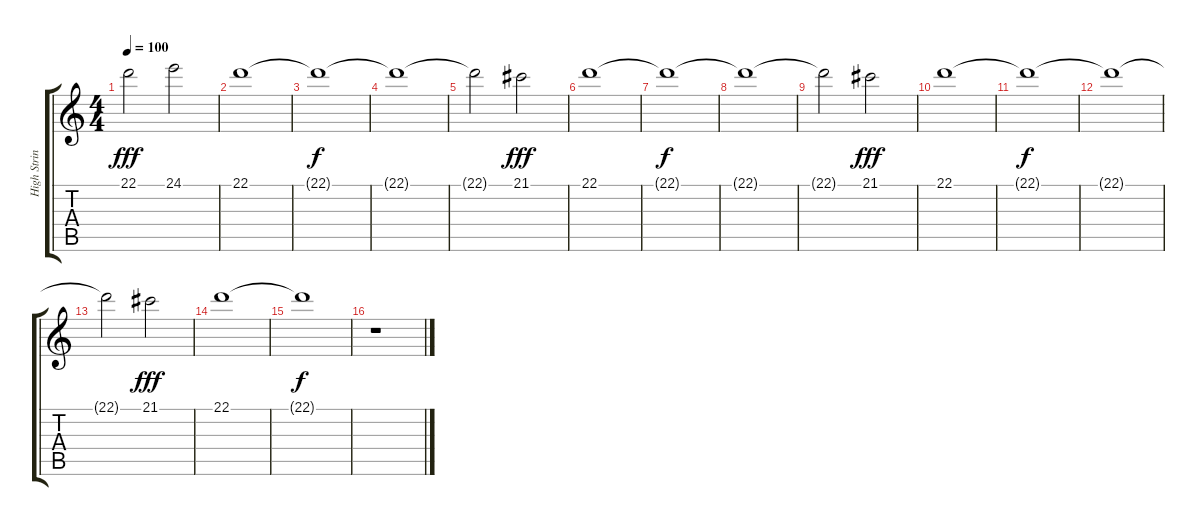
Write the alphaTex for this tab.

\track ("High Strings" "High Strin") {instrument cello}
\staff {score tabs}
\tuning (E4 B3 G3 D3 A2 E2) {hide}
\ts (4 4)
\tempo 100
\clef g2
\ks c
22.1.2{dy fff} 24.1.2 |
22.1.1 |
22.1{t}.1{dy f} |
22.1{t}.1 |
22.1{t}.2 21.1.2{dy fff} |
22.1.1 |
22.1{t}.1{dy f} |
22.1{t}.1 |
22.1{t}.2 21.1.2{dy fff} |
22.1.1 |
22.1{t}.1{dy f} |
22.1{t}.1 |
22.1{t}.2 21.1.2{dy fff} |
22.1.1 |
22.1{t}.1{dy f} |
r.1
